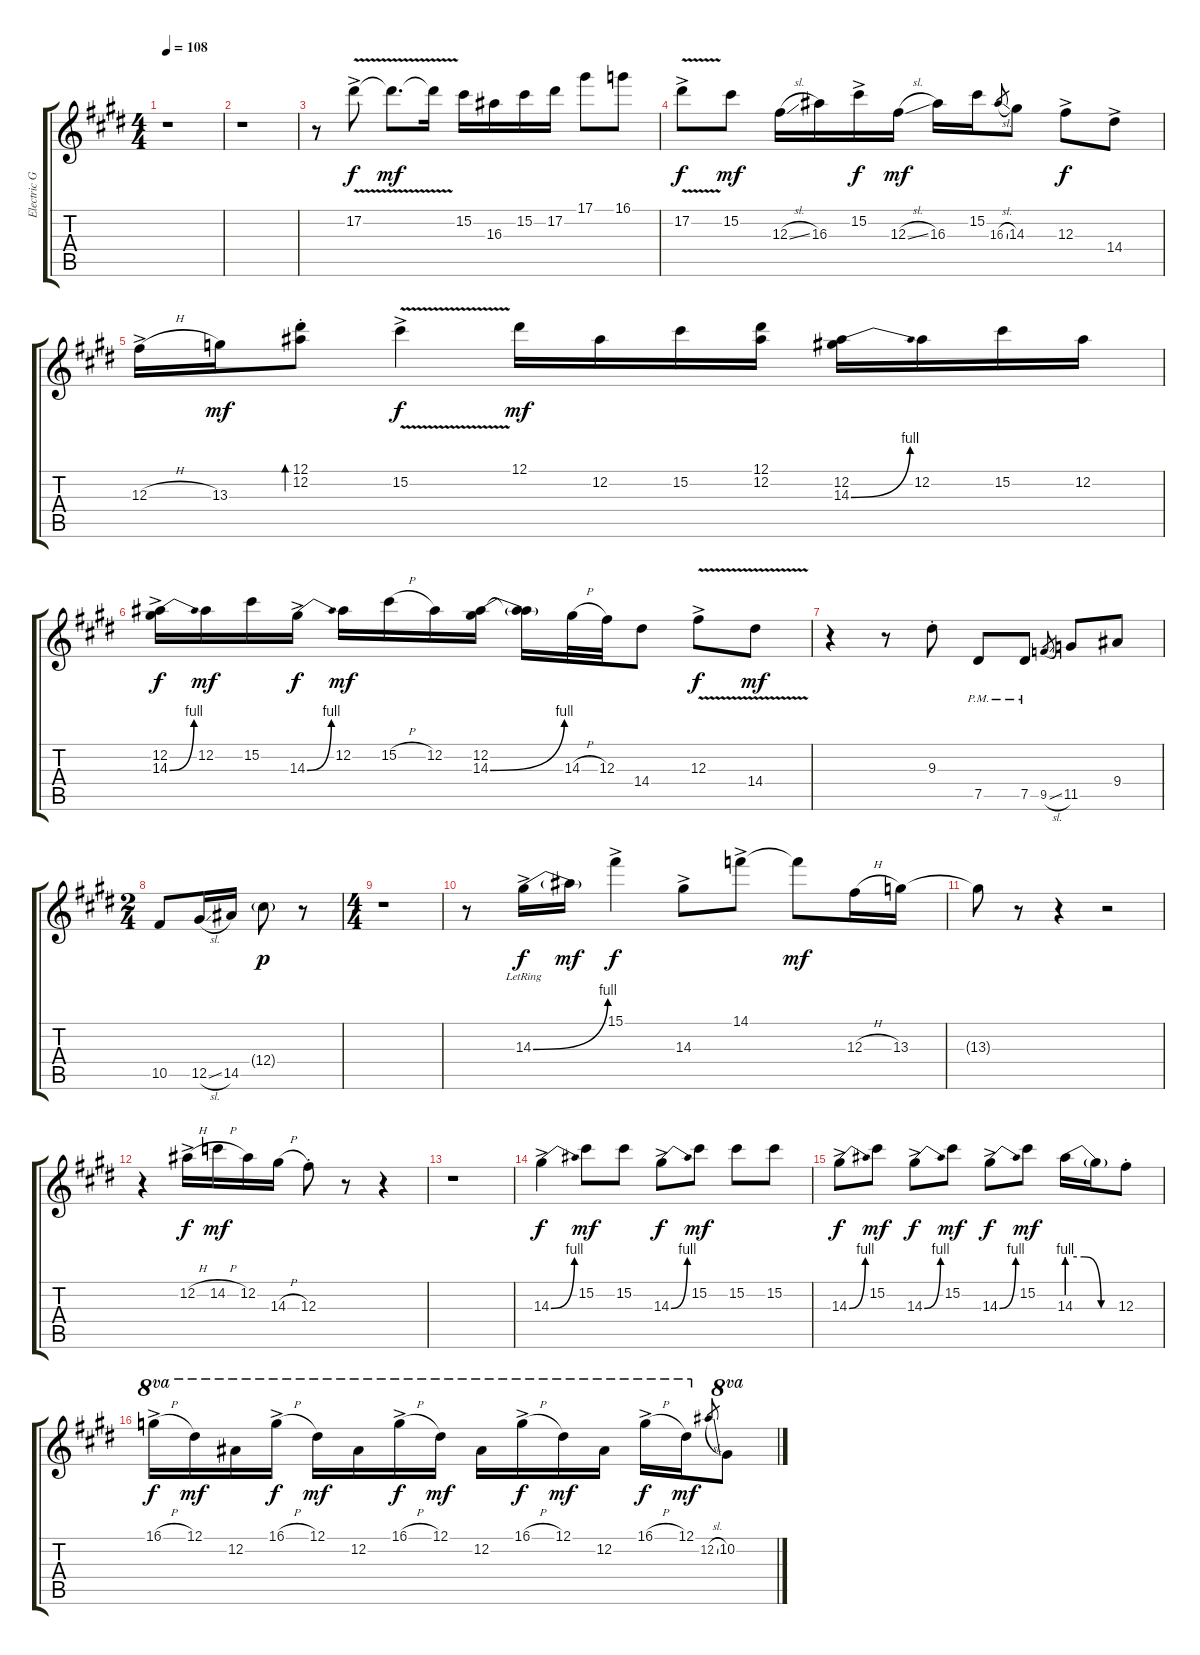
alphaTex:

\track ("Electric Guitar 3" "Electric G") {instrument electricguitarclean}
\staff {score tabs}
\tuning (Eb4 Bb3 Gb3 Db3 Ab2 Eb2) {hide}
\ts (4 4)
\tempo 108
\clef g2
\ks e
r.1{dy mf} |
\ks c#minor
r.1 |
r.8 17.2{v ac}.8{dy f} 17.2{v t}.8{d dy mf} 17.2{t}.16 15.2.16 16.3.16 15.2.16 17.2.16 17.1.8 16.1.8 |
\ks e
17.2{v ac}.8{dy f} 15.2.8{dy mf} 12.3{sl}.16 16.3.16 15.2{ac}.16{dy f} 12.3{sl}.16{dy mf} 16.3.16 15.2.16 16.3{sl}.8{gr} 14.3.8 12.3{ac}.8{dy f} 14.4{ac}.8 |
\ks c#minor
12.3{h ac}.16 13.3.16{dy mf} (12.1{st} 12.2{st}).8{bd 30} 15.2{v ac}.4{dy f} 12.1.16{dy mf} 12.2.16 15.2.16 (12.1 12.2).16 (12.2 14.3{be (bend 0 0 60 4)}).16 12.2.16 15.2.16 12.2.16 |
(12.2{ac} 14.3{be (bend 0 0 60 4) ac}).16{dy f} 12.2.16{dy mf} 15.2.16 14.3{be (bend 0 0 60 4) ac}.16{dy f} 12.2.16{dy mf} 15.2{h}.16 12.2.16 (12.2 14.3{be (bend 0 0 60 4)}).16 (12.2{t} 14.3{t}).16 14.3{h}.32 12.3.32 14.4.8 12.3{v ac}.8{dy f} 14.4{v}.8{dy mf} |
\ks e
r.4 r.8 9.3{st}.8 7.5{pm}.8 7.5{pm}.8 9.5{sl}.8{gr} 11.5.8 9.4.8 |
\ts (2 4)
\ks c#minor
10.5.8 12.5{sl}.16 14.5.16 12.4{g}.8{dy p} r.8 |
\ts (4 4)
\ks e
r.1 |
\ks c#minor
r.8 14.3{be (bend 0 0 60 4) ac lr}.16{dy f} 14.3{t}.16{dy mf} 15.1{ac}.4{dy f} 14.3{ac}.8 14.1{ac}.8 14.1{t}.8{dy mf} 12.3{h}.16 13.3.16 |
\ks e
13.3{t}.8 r.8 r.4 r.2 |
\ks c#minor
r.4 12.2{h ac}.16{dy f} 14.2{h}.16{dy mf} 12.2.16 14.3{h}.16 12.3{st}.8 r.8 r.4 |
r.1 |
\ks e
14.3{be (bend 0 0 60 4) ac}.4{dy f} 15.2.8{dy mf} 15.2.8 14.3{be (bend 0 0 60 4) ac}.8{dy f} 15.2.8{dy mf} 15.2.8 15.2.8 |
\ks c#minor
14.3{be (bend 0 0 60 4) ac}.8{dy f} 15.2.8{dy mf} 14.3{be (bend 0 0 60 4) ac}.8{dy f} 15.2.8{dy mf} 14.3{be (bend 0 0 60 4) ac}.8{dy f} 15.2.8{dy mf} 14.3{be (custom 0 4 20 4 40 0 60 0)}.16 14.3{t}.16 12.3{st}.8 |
16.1{h ac}.16{ot 8va dy f} 12.1.16{ot 8va dy mf} 12.2.16{ot 8va} 16.1{h ac}.16{ot 8va dy f} 12.1.16{ot 8va dy mf} 12.2.16{ot 8va} 16.1{h ac}.16{ot 8va dy f} 12.1.16{ot 8va dy mf} 12.2.16{ot 8va} 16.1{h ac}.16{ot 8va dy f} 12.1.16{ot 8va dy mf} 12.2.16{ot 8va} 16.1{h ac}.16{ot 8va dy f} 12.1.16{ot 8va dy mf} 12.2{sl}.8{gr} 10.2.8{ot 8va}
